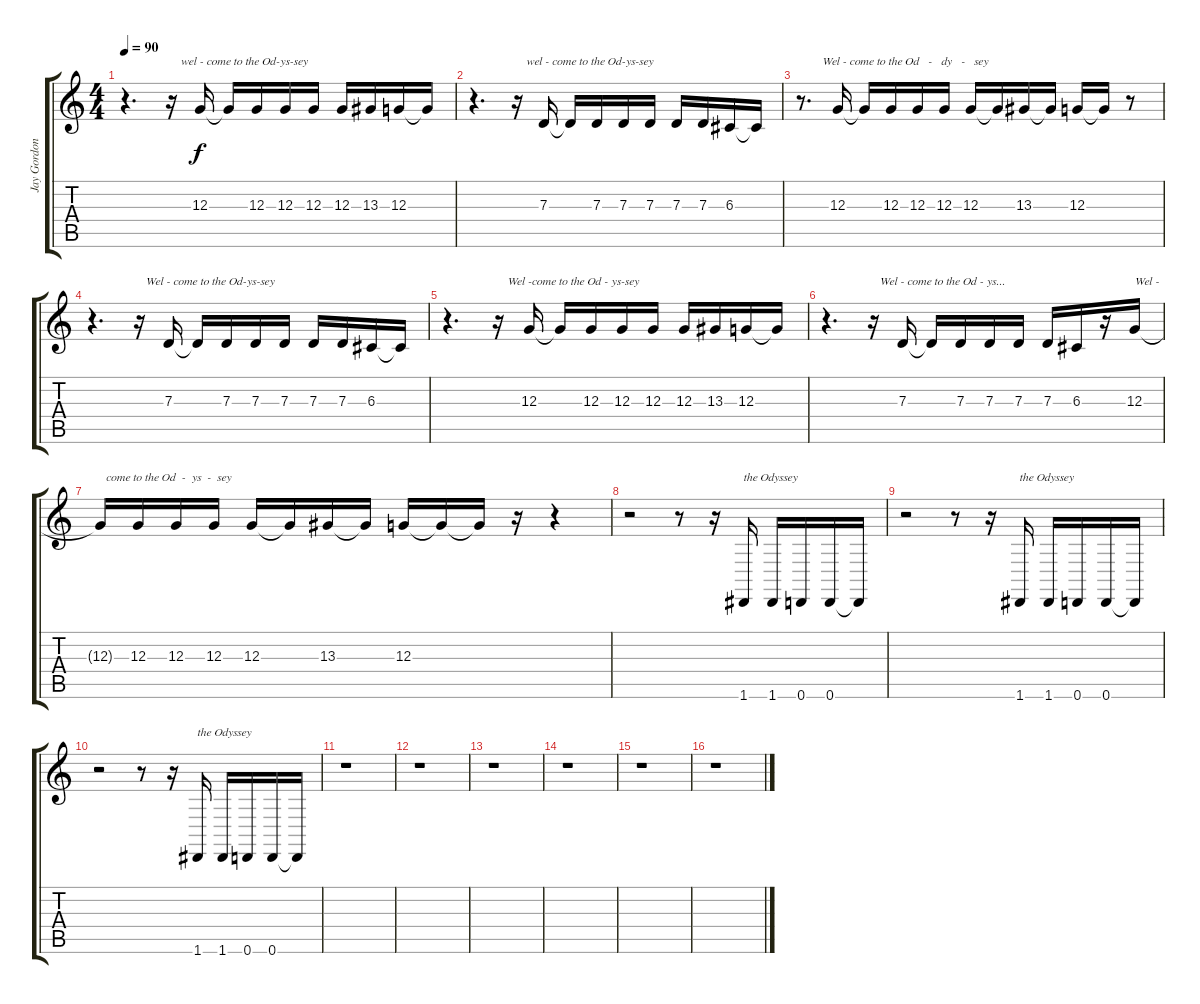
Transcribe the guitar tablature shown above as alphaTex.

\track ("Jay Gordon (Vocals)" "Jay Gordon") {instrument lead2sawtooth}
\staff {score tabs}
\tuning (E4 B3 G3 D3 A2 D2) {hide}
\ts (4 4)
\tempo 90
\clef g2
\ks c
r.4{d dy f} r.16{txt "   wel - come to the Od-ys-sey"} 12.3.16 12.3{t}.16 12.3.16 12.3.16 12.3.16 12.3.16 13.3.16 12.3.16 12.3{t}.16 |
r.4{d} r.16{txt "   wel - come to the Od-ys-sey"} 7.3.16 7.3{t}.16 7.3.16 7.3.16 7.3.16 7.3.16 7.3.16 6.3.16 6.3{t}.16 |
r.8{d txt "       Wel - come to the Od   -   dy   -   sey"} 12.3.16 12.3{t}.16 12.3.16 12.3.16 12.3.16 12.3.16 12.3{t}.16 13.3.16 13.3{t}.16 12.3.16 12.3{t}.16 r.8 |
r.4{d} r.16{txt "  Wel - come to the Od-ys-sey"} 7.3.16 7.3{t}.16 7.3.16 7.3.16 7.3.16 7.3.16 7.3.16 6.3.16 6.3{t}.16 |
r.4{d} r.16{txt "   Wel -come to the Od - ys-sey"} 12.3.16 12.3{t}.16 12.3.16 12.3.16 12.3.16 12.3.16 13.3.16 12.3.16 12.3{t}.16 |
r.4{d} r.16{txt "  Wel - come to the Od - ys..."} 7.3.16 7.3{t}.16 7.3.16 7.3.16 7.3.16 7.3.16 6.3.16 r.16 12.3.16{txt "Wel -"} |
12.3{t}.16{txt "  come to the Od  -  ys  -  sey"} 12.3.16 12.3.16 12.3.16 12.3.16 12.3{t}.16 13.3.16 13.3{t}.16 12.3.16 12.3{t}.16 12.3{t}.16 r.16 r.4 |
r.2 r.8 r.16 1.6.16{txt "the Odyssey"} 1.6.16 0.6.16 0.6.16 0.6{t}.16 |
r.2 r.8 r.16 1.6.16{txt "the Odyssey"} 1.6.16 0.6.16 0.6.16 0.6{t}.16 |
r.2 r.8 r.16 1.6.16{txt "the Odyssey"} 1.6.16 0.6.16 0.6.16 0.6{t}.16 |
r.1 |
r.1 |
r.1 |
r.1 |
r.1 |
r.1
